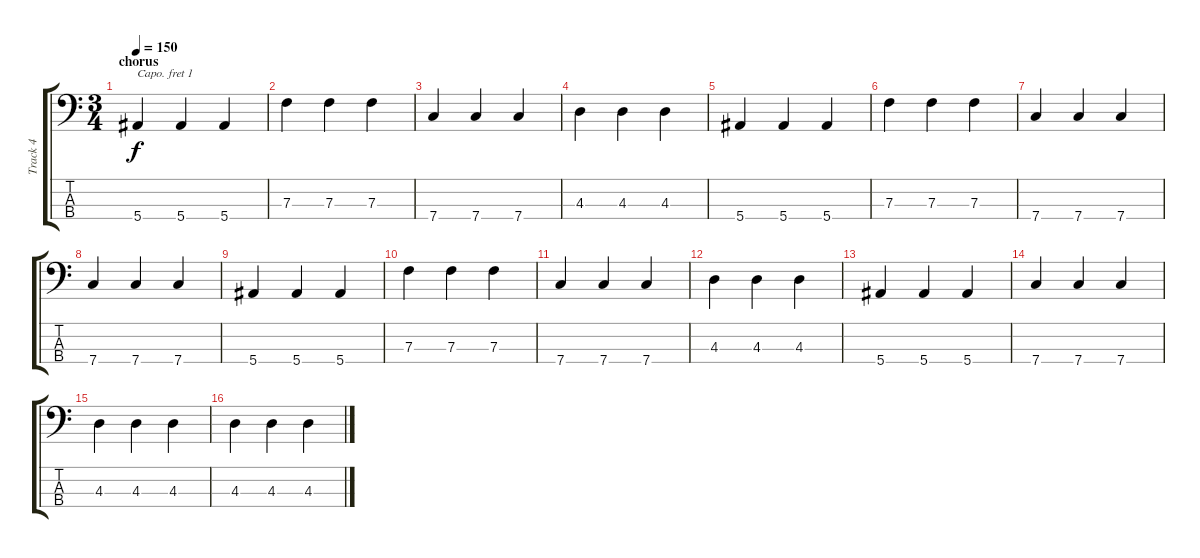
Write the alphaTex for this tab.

\track ("Track 4" "Track 4") {instrument electricbassfinger}
\staff {score tabs}
\capo 1
\tuning (G2 D2 A1 E1) {hide}
\ts (3 4)
\section ("" "chorus")
\tempo 150
\clef f4
\ks c
5.4.4{dy f} 5.4.4 5.4.4 |
7.3.4 7.3.4 7.3.4 |
7.4.4 7.4.4 7.4.4 |
4.3.4 4.3.4 4.3.4 |
5.4.4 5.4.4 5.4.4 |
7.3.4 7.3.4 7.3.4 |
7.4.4 7.4.4 7.4.4 |
7.4.4 7.4.4 7.4.4 |
5.4.4 5.4.4 5.4.4 |
7.3.4 7.3.4 7.3.4 |
7.4.4 7.4.4 7.4.4 |
4.3.4 4.3.4 4.3.4 |
5.4.4 5.4.4 5.4.4 |
7.4.4 7.4.4 7.4.4 |
4.3.4 4.3.4 4.3.4 |
4.3.4 4.3.4 4.3.4
